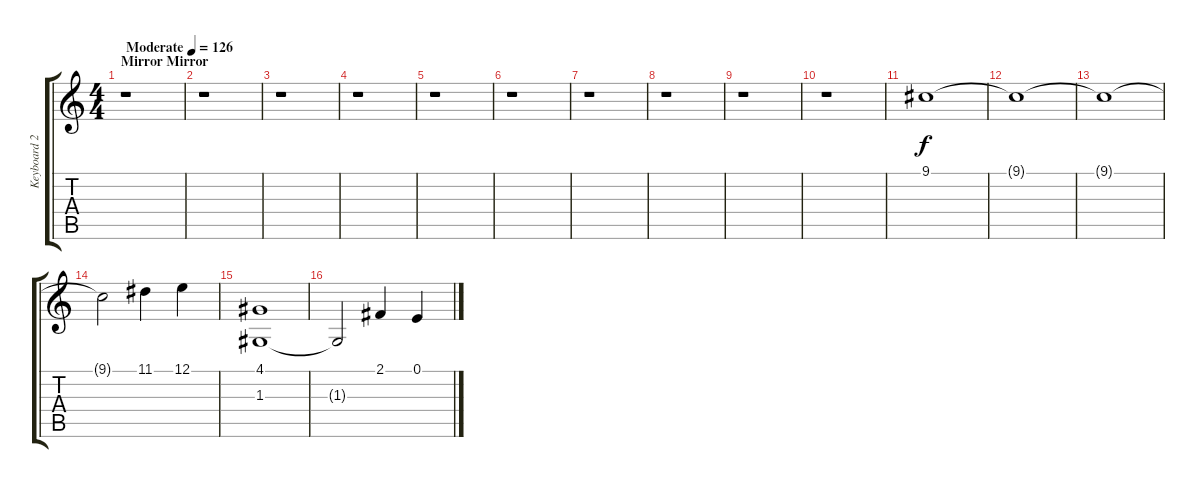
\track ("Keyboard 2" "Keyboard 2") {instrument stringensemble1}
\staff {score tabs}
\tuning (E4 B3 G3 D3 A2 E2) {hide}
\ts (4 4)
\section ("" "Mirror Mirror")
\tempo (126 "Moderate")
\clef g2
\ks c
r.1{dy f instrument stringensemble1} |
r.1 |
r.1 |
r.1 |
r.1 |
r.1 |
r.1 |
r.1 |
r.1 |
r.1 |
9.1.1{instrument synthvoice} |
9.1{t}.1 |
9.1{t}.1 |
9.1{t}.2 11.1.4 12.1.4 |
(4.1 1.3).1 |
1.3{t}.2 2.1.4 0.1.4
